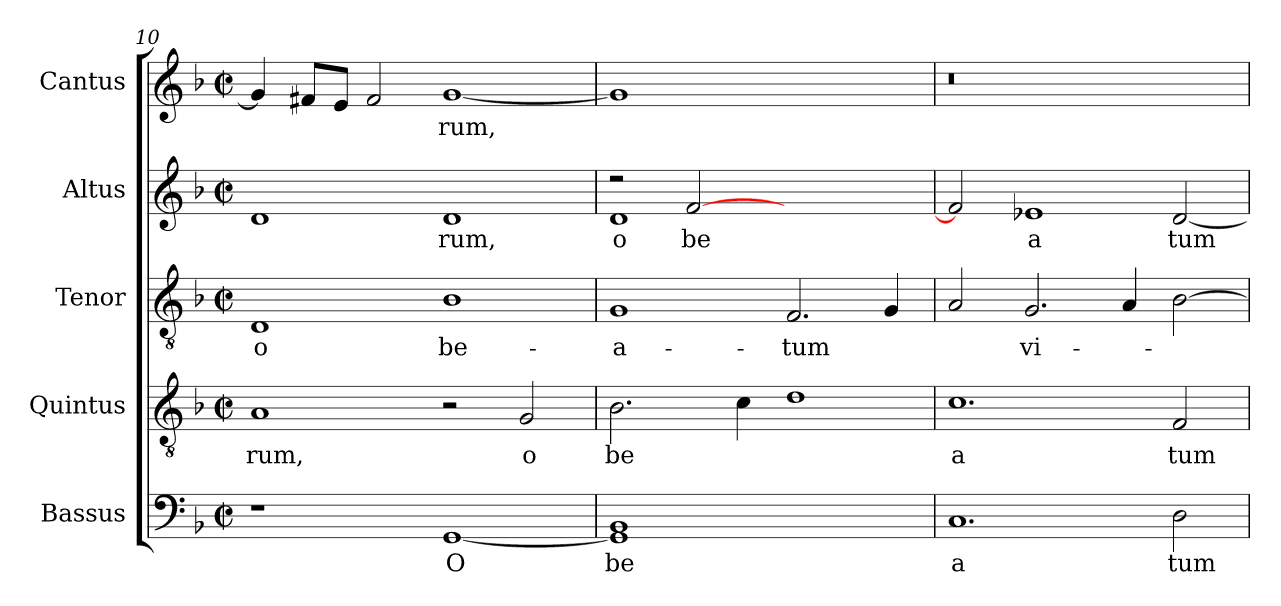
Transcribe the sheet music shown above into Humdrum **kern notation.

**kern	**text	**kern	**text	**kern	**text	**kern	**text	**kern	**text
*part5	*part5	*part4	*part4	*part3	*part3	*part2	*part2	*part1	*part1
*staff5	*staff5	*staff4	*staff4	*staff3	*staff3	*staff2	*staff2	*staff1	*staff1
*I"Bassus	*	*I"Quintus	*	*I"Tenor	*	*I"Altus	*	*I"Cantus	*
*clefF4	*	*clefGv2	*	*clefGv2	*	*clefG2	*	*clefG2	*
*k[b-]	*	*k[b-]	*	*k[b-]	*	*k[b-]	*	*k[b-]	*
*F:	*	*F:	*	*F:	*	*F:	*	*F:	*
*M2/2	*	*M2/2	*	*M2/2	*	*M2/2	*	*M2/2	*
*met(c|)	*	*met(c|)	*	*met(c|)	*	*met(c|)	*	*met(c|)	*
=10	=10	=10	=10	=10	=10	=10	=10	=10	=10
!	!	!	!LO:LY:b:cj	!	!LO:LY:b:cj	!	!	!	!
1r	.	1A	rum,	1D	o	1d	.	4g/]	.
.	.	.	.	.	.	.	.	8f#/L	.
.	.	.	.	.	.	.	.	8e/J	.
.	.	.	.	.	.	.	.	2f#/	.
!	!LO:LY:b:cj	!	!	!	!LO:LY:b:cj	!	!LO:LY:b:cj	!	!LO:LY:b
[<1GG	O	2r	.	1B-	be-	1d	rum,	[<1g	rum,
!	!	!	!LO:LY:b:cj	!	!	!	!	!	!
.	.	2G/	o	.	.	.	.	.	.
=11	=11	=11	=11	=11	=11	=11	=11	=11	=11
!	!LO:LY:b:cj	!	!LO:LY:b:cj	!	!LO:LY:b:cj	!	!LO:LY:b:cj	!	!
*	*	*	*	*	*	*^	*	*	*
1GG] 1BB-	be	2.B-\	be	1G	-a-	2r	1d	o	1g]	.
!	!	!	!	!	!	!	!	!LO:LY:b:cj	!	!
.	.	.	.	.	.	[<2f/	.	be	.	.
.	.	4c\	.	.	.	.	.	.	.	.
!	!	!	!	!	!LO:LY:b	!	!	!	!	!
1ryy	.	1d	.	2.F/	-tum	1ryy	1ryy	.	1ryy	.
.	.	.	.	4G/	.	.	.	.	.	.
*	*	*	*	*	*	*v	*v	*	*	*
=12	=12	=12	=12	=12	=12	=12	=12	=12	=12
!	!LO:LY:b:cj	!	!LO:LY:b:cj	!	!	!	!	!	!
1.C	a	1.c	a	2A/	.	2f/]	.	0r	.
!	!	!	!	!	!LO:LY:b:cj	!	!LO:LY:b:cj	!	!
.	.	.	.	2.G/	vi-	1e-X	a	.	.
.	.	.	.	4A/	.	.	.	.	.
!	!LO:LY:b:cj	!	!LO:LY:b:cj	!	!	!	!LO:LY:b	!	!
2D\	tum	2F/	tum	[>2B-\	.	[<2d/	tum	.	.
=	=	=	=	=	=	=	=	=	=
*-	*-	*-	*-	*-	*-	*-	*-	*-	*-
